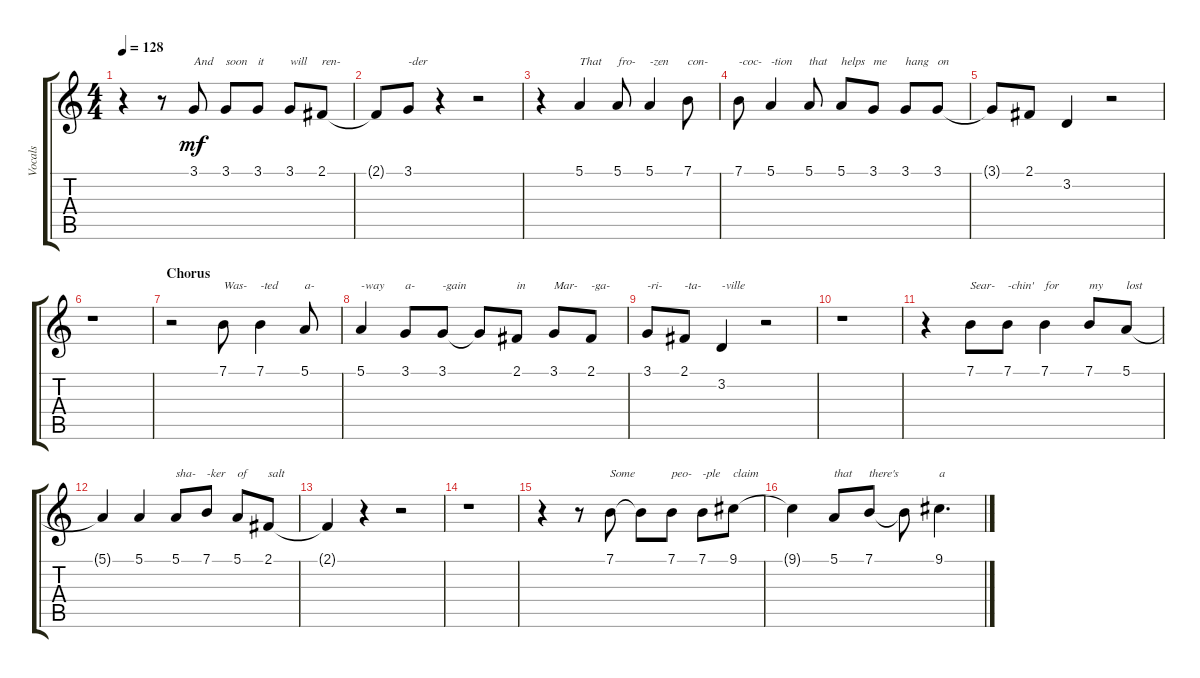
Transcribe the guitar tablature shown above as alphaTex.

\track ("Vocals" "Vocals") {instrument voiceoohs}
\staff {score tabs}
\tuning (E4 B3 G3 D3 A2 E2) {hide}
\ts (4 4)
\tempo 128
\clef g2
\ks c
r.4{dy mf} r.8 3.1.8{txt "And"} 3.1.8{txt "soon"} 3.1.8{txt "it"} 3.1.8{txt "will"} 2.1.8{txt "ren-"} |
2.1{t}.8 3.1.8{txt "-der"} r.4 r.2 |
r.4 5.1.4{txt "That"} 5.1.8{txt "fro-"} 5.1.4{txt "-zen"} 7.1.8{txt "con-"} |
7.1.8{txt "-coc-"} 5.1.4{txt "-tion"} 5.1.8{txt "that"} 5.1.8{txt "helps"} 3.1.8{txt "me"} 3.1.8{txt "hang"} 3.1.8{txt "on"} |
3.1{t}.8 2.1.8 3.2.4 r.2 |
r.1 |
\section ("" "Chorus")
r.2 7.1.8{txt "Was-"} 7.1.4{txt "-ted"} 5.1.8{txt "a-"} |
5.1.4{txt "-way"} 3.1.8{txt "a-"} 3.1.8{txt "-gain"} 3.1{t}.8 2.1.8{txt "in"} 3.1.8{txt "Mar-"} 2.1.8{txt "-ga-"} |
3.1.8{txt "-ri-"} 2.1.8{txt "-ta-"} 3.2.4{txt "-ville"} r.2 |
r.1 |
r.4 7.1.8{txt "Sear-"} 7.1.8{txt "-chin'"} 7.1.4{txt "for"} 7.1.8{txt "my"} 5.1.8{txt "lost"} |
5.1{t}.4 5.1.4 5.1.8{txt "sha-"} 7.1.8{txt "-ker"} 5.1.8{txt "of"} 2.1.8{txt "salt"} |
2.1{t}.4 r.4 r.2 |
r.1 |
r.4 r.8 7.1.8{txt "Some"} 7.1{t}.8 7.1.8{txt "peo-"} 7.1.8{txt "-ple"} 9.1.8{txt "claim"} |
9.1{t}.4 5.1.8{txt "that"} 7.1.8{txt "there's"} 7.1{t}.8 9.1.4{d txt "a"}
